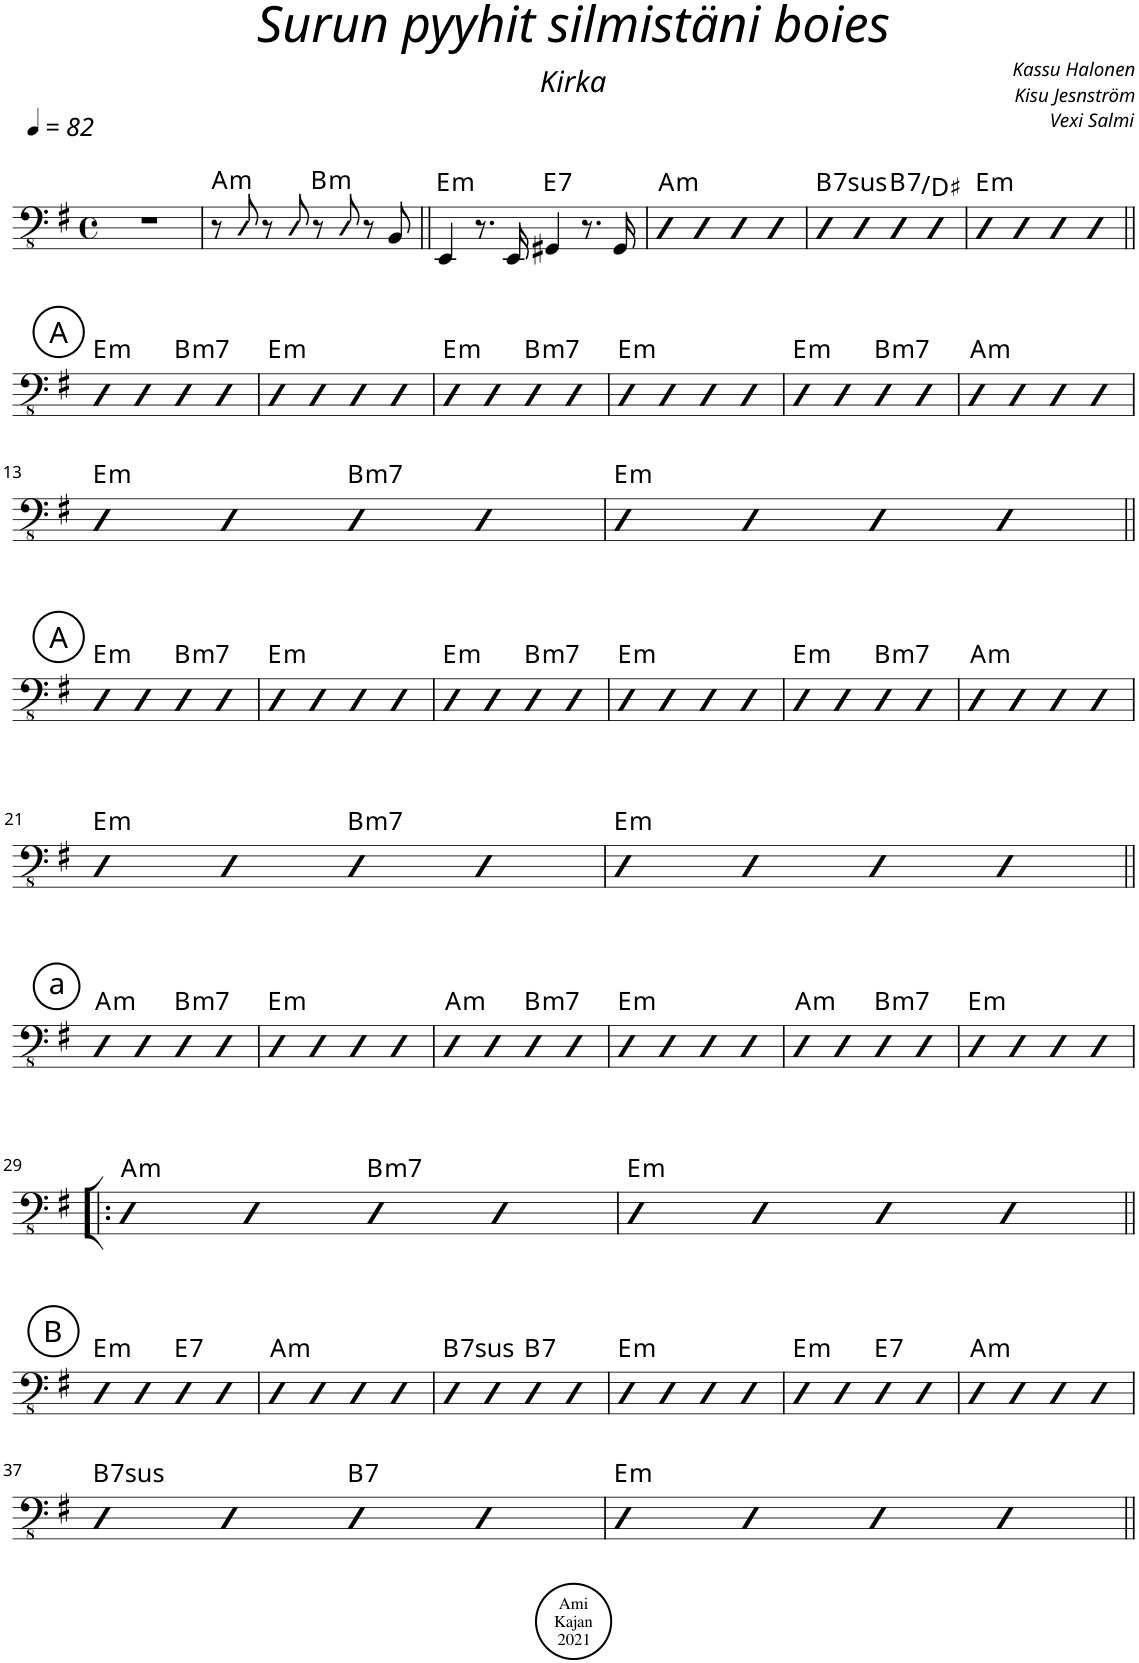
**kern	**harte
*part1	*part1
*staff1	*
*I"Acoustic Bass	*
*I'Bass	*
*clefFv4	*
*k[f#]	*
*M4/4	*
*met(c)	*
*MM82	*
=1	=1
1r	.
=2	=2
!	!LO:H:kt=m
8r	A:min
8DD!/	.
8r	.
8DD!/	.
!	!LO:H:kt=m
8r	B:min
8DD!/	.
8r	.
8BBB/	.
=3||	=3||
!	!LO:H:kt=m
4EEE/	E:min
8.r	.
16EEE/	.
!	!LO:H:kt=7
4GGG#X/	E:7
8.r	.
16GGG#/	.
=4	=4
!	!LO:H:kt=m
4DD	A:min
4DD	.
4DD	.
4DD	.
=5	=5
!	!LO:H:kt=7sus
4DD	B:sus4(7)
4DD	.
!	!LO:H:kt=7
4DD	B:7/3
4DD	.
=6	=6
!	!LO:H:kt=m
4DD	E:min
4DD	.
4DD	.
4DD	.
!!LO:LB:g=z
!!LO:REH:place=s1:a:cj:enc=circle:fs=14:t=A
=7||	=7||
!	!LO:H:kt=m
4DD	E:min
4DD	.
!	!LO:H:kt=m7
4DD	B:min7
4DD	.
=8	=8
!	!LO:H:kt=m
4DD	E:min
4DD	.
4DD	.
4DD	.
=9	=9
!	!LO:H:kt=m
4DD	E:min
4DD	.
!	!LO:H:kt=m7
4DD	B:min7
4DD	.
=10	=10
!	!LO:H:kt=m
4DD	E:min
4DD	.
4DD	.
4DD	.
=11	=11
!	!LO:H:kt=m
4DD	E:min
4DD	.
!	!LO:H:kt=m7
4DD	B:min7
4DD	.
=12	=12
!	!LO:H:kt=m
4DD	A:min
4DD	.
4DD	.
4DD	.
!!LO:LB:g=z
=13	=13
!	!LO:H:kt=m
4DD	E:min
4DD	.
!	!LO:H:kt=m7
4DD	B:min7
4DD	.
=14	=14
!	!LO:H:kt=m
4DD	E:min
4DD	.
4DD	.
4DD	.
!!LO:LB:g=z
!!LO:REH:place=s1:a:cj:enc=circle:fs=14:t=A
=15||	=15||
!	!LO:H:kt=m
4DD	E:min
4DD	.
!	!LO:H:kt=m7
4DD	B:min7
4DD	.
=16	=16
!	!LO:H:kt=m
4DD	E:min
4DD	.
4DD	.
4DD	.
=17	=17
!	!LO:H:kt=m
4DD	E:min
4DD	.
!	!LO:H:kt=m7
4DD	B:min7
4DD	.
=18	=18
!	!LO:H:kt=m
4DD	E:min
4DD	.
4DD	.
4DD	.
=19	=19
!	!LO:H:kt=m
4DD	E:min
4DD	.
!	!LO:H:kt=m7
4DD	B:min7
4DD	.
=20	=20
!	!LO:H:kt=m
4DD	A:min
4DD	.
4DD	.
4DD	.
!!LO:LB:g=z
=21	=21
!	!LO:H:kt=m
4DD	E:min
4DD	.
!	!LO:H:kt=m7
4DD	B:min7
4DD	.
=22	=22
!	!LO:H:kt=m
4DD	E:min
4DD	.
4DD	.
4DD	.
!!LO:LB:g=z
!!LO:REH:place=s1:a:cj:enc=circle:fs=14:t=a
=23||	=23||
!	!LO:H:kt=m
4DD	A:min
4DD	.
!	!LO:H:kt=m7
4DD	B:min7
4DD	.
=24	=24
!	!LO:H:kt=m
4DD	E:min
4DD	.
4DD	.
4DD	.
=25	=25
!	!LO:H:kt=m
4DD	A:min
4DD	.
!	!LO:H:kt=m7
4DD	B:min7
4DD	.
=26	=26
!	!LO:H:kt=m
4DD	E:min
4DD	.
4DD	.
4DD	.
=27	=27
!	!LO:H:kt=m
4DD	A:min
4DD	.
!	!LO:H:kt=m7
4DD	B:min7
4DD	.
=28	=28
!	!LO:H:kt=m
4DD	E:min
4DD	.
4DD	.
4DD	.
!!LO:LB:g=z
=29!|:	=29!|:
!	!LO:H:kt=m
4DD	A:min
4DD	.
!	!LO:H:kt=m7
4DD	B:min7
4DD	.
=30	=30
!	!LO:H:kt=m
4DD	E:min
4DD	.
4DD	.
4DD	.
!!LO:LB:g=z
!!LO:REH:place=s1:a:cj:enc=circle:fs=14:t=B
=31||	=31||
!	!LO:H:kt=m
4DD	E:min
4DD	.
!	!LO:H:kt=7
4DD	E:7
4DD	.
=32	=32
!	!LO:H:kt=m
4DD	A:min
4DD	.
4DD	.
4DD	.
=33	=33
!	!LO:H:kt=7sus
4DD	B:sus4(7)
4DD	.
!	!LO:H:kt=7
4DD	B:7
4DD	.
=34	=34
!	!LO:H:kt=m
4DD	E:min
4DD	.
4DD	.
4DD	.
=35	=35
!	!LO:H:kt=m
4DD	E:min
4DD	.
!	!LO:H:kt=7
4DD	E:7
4DD	.
=36	=36
!	!LO:H:kt=m
4DD	A:min
4DD	.
4DD	.
4DD	.
!!LO:LB:g=z
=37	=37
!	!LO:H:kt=7sus
4DD	B:sus4(7)
4DD	.
!	!LO:H:kt=7
4DD	B:7
4DD	.
=38	=38
!	!LO:H:kt=m
4DD	E:min
4DD	.
4DD	.
4DD	.
=||	=||
*-	*-
